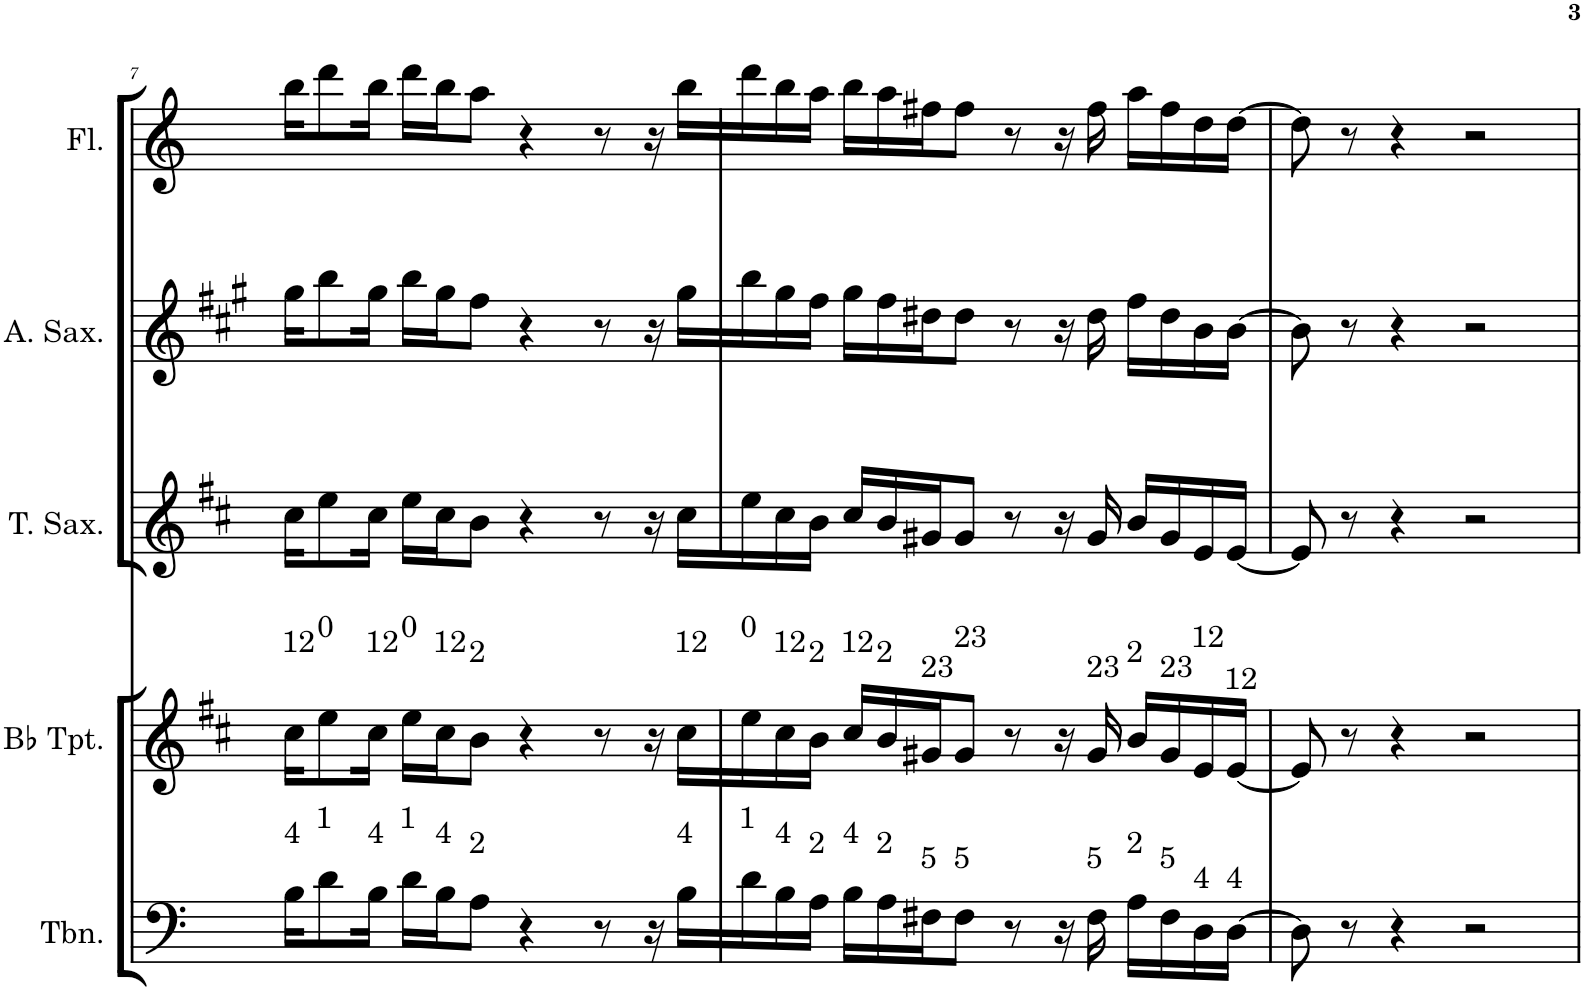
**kern	**kern	**kern	**kern	**kern
*part5	*part4	*part3	*part2	*part1
*staff5	*staff4	*staff3	*staff2	*staff1
*I"Trombone	*I"Bb Trumpet	*I"Tenor Saxophone	*I"Alto Saxophone	*I"Flute
*I'Tbn.	*I'Bb Tpt.	*I'T. Sax.	*I'A. Sax.	*I'Fl.
!!LO:PB:g=z
*clefF4	*clefG2	*clefG2	*clefG2	*clefG2
*	*Trd1c2	*Trd8c14	*Trd5c9	*
*k[]	*k[f#c#]	*k[f#c#]	*k[f#c#g#]	*k[]
*M4/4	*M4/4	*M4/4	*M4/4	*M4/4
=7	=7	=7	=7	=7
!	!LO:TX:a:t=12	!	!	!
!LO:TX:a:t=4	!	!	!	!
16B\KL	16cc#\KL	16cc#\KL	16gg#\KL	16bb\KL
!	!LO:TX:a:t=0	!	!	!
!LO:TX:a:t=1	!	!	!	!
8d\	8ee\	8ee\	8bb\	8ddd\
!	!LO:TX:a:t=12	!	!	!
!LO:TX:a:t=4	!	!	!	!
16B\Jk	16cc#\Jk	16cc#\Jk	16gg#\Jk	16bb\Jk
!	!LO:TX:a:t=0	!	!	!
!LO:TX:a:t=1	!	!	!	!
16d\LL	16ee\LL	16ee\LL	16bb\LL	16ddd\LL
!	!LO:TX:a:t=12	!	!	!
!LO:TX:a:t=4	!	!	!	!
16B\J	16cc#\J	16cc#\J	16gg#\J	16bb\J
!	!LO:TX:a:t=2	!	!	!
!LO:TX:a:t=2	!	!	!	!
8A\J	8b\J	8b\J	8ff#\J	8aa\J
4r	4r	4r	4r	4r
8r	8r	8r	8r	8r
16r	16r	16r	16r	16r
!	!LO:TX:a:t=12	!	!	!
!LO:TX:a:t=4	!	!	!	!
16B\LL	16cc#\LL	16cc#\LL	16gg#\LL	16bb\LL
=8	=8	=8	=8	=8
!	!LO:TX:a:t=0	!	!	!
!LO:TX:a:t=1	!	!	!	!
16d\	16ee\	16ee\	16bb\	16ddd\
!	!LO:TX:a:t=12	!	!	!
!LO:TX:a:t=4	!	!	!	!
16B\	16cc#\	16cc#\	16gg#\	16bb\
!	!LO:TX:a:t=2	!	!	!
!LO:TX:a:t=2	!	!	!	!
16A\JJ	16b\JJ	16b\JJ	16ff#\JJ	16aa\JJ
!	!LO:TX:a:t=12	!	!	!
!LO:TX:a:t=4	!	!	!	!
16B\LL	16cc#/LL	16cc#/LL	16gg#\LL	16bb\LL
!	!LO:TX:a:t=2	!	!	!
!LO:TX:a:t=2	!	!	!	!
16A\	16b/	16b/	16ff#\	16aa\
!	!LO:TX:a:t=23	!	!	!
!LO:TX:a:t=5	!	!	!	!
16F#X\J	16g#X/J	16g#X/J	16dd#X\J	16ff#X\J
!	!LO:TX:a:t=23	!	!	!
!LO:TX:a:t=5	!	!	!	!
8F#\J	8g#/J	8g#/J	8dd#\J	8ff#\J
8r	8r	8r	8r	8r
16r	16r	16r	16r	16r
!	!LO:TX:a:t=23	!	!	!
!LO:TX:a:t=5	!	!	!	!
16F#\	16g#/	16g#/	16dd#\	16ff#\
!	!LO:TX:a:t=2	!	!	!
!LO:TX:a:t=2	!	!	!	!
16A\LL	16b/LL	16b/LL	16ff#\LL	16aa\LL
!	!LO:TX:a:t=23	!	!	!
!LO:TX:a:t=5	!	!	!	!
16F#\	16g#/	16g#/	16dd#\	16ff#\
!	!LO:TX:a:t=12	!	!	!
!LO:TX:a:t=4	!	!	!	!
16D\	16e/	16e/	16b\	16dd\
!	!LO:TX:a:t=12	!	!	!
!LO:TX:a:t=4	!	!	!	!
[16D\JJ	[16e/JJ	[16e/JJ	[16b\JJ	[16dd\JJ
=9	=9	=9	=9	=9
8D\]	8e/]	8e/]	8b\]	8dd\]
8r	8r	8r	8r	8r
4r	4r	4r	4r	4r
2r	2r	2r	2r	2r
=	=	=	=	=
*-	*-	*-	*-	*-
